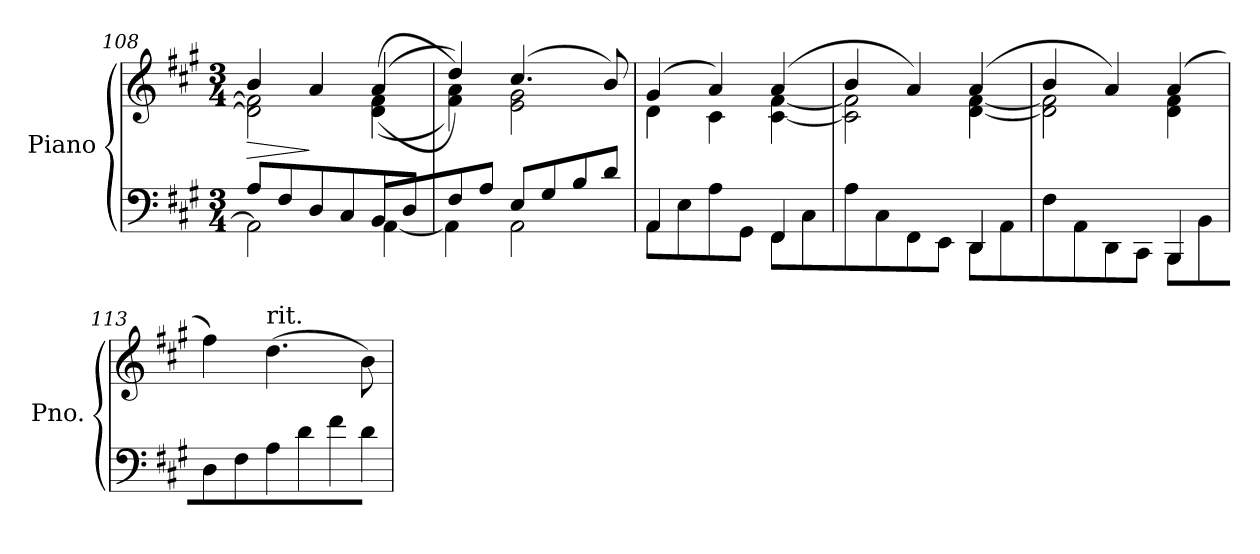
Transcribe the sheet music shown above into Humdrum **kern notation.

**kern	**kern	**dynam
*part1	*part1	*part1
*staff2	*staff1	*staff1/2
*I"Piano	*	*
*I'Pno.	*	*
*clefF4	*clefG2	*
*k[f#c#g#]	*k[f#c#g#]	*
*M3/4	*M3/4	*
=108	=108	=108
*^	*	*
!	!	!	!LO:HP:b
*	*	*^	*
8A/	2AA\]	4b/	2d\] 2f#\]	>
8F#/	.	.	.	.
8D/	.	4a/	.	]
8C#/J	.	.	.	.
8BB/L	[4AA\	(>(>4a/	(<(<4d\ 4f#\	.
8D/	.	.	.	.
=109	=109	=109	=109	=109
8F#/	4AA\]	4dd/))	4f#\ 4a\))	.
8A/J	.	.	.	.
8E/L	2AA\	(>4.cc#/	2e\ 2g#\	.
8G#/	.	.	.	.
8B/	.	.	.	.
8d/J	.	8b/)	.	.
!!LO:LB:g=z	!!
=110	=110	=110	=110	=110
4AA/	8AA\L	(>4g#/	4d\	.
.	8E\	.	.	.
4ryy	8A\	4a/)	4c#\	.
.	8GG#\J	.	.	.
8FF#\L	4FF#/	(>4a/	[4c#\ [4f#\	.
8C#\	.	.	.	.
=111	=111	=111	=111	=111
8A\	2ryy	4b/	2c#\] 2f#\]	.
8C#\	.	.	.	.
8FF#\	.	4a/)	.	.
8EE\J	.	.	.	.
8DD\L	4DD/	(>4a/	[4d\ [4f#\	.
8AA\	.	.	.	.
=112	=112	=112	=112	=112
8F#\	2ryy	4b/	2d\] 2f#\]	.
8AA\	.	.	.	.
8DD\	.	4a/)	.	.
8CC#\J	.	.	.	.
8BBB\L	4BBB/	(>4a/	4d\ 4f#\	.
8BB\	.	.	.	.
*v	*v	*	*	*
*	*v	*v	*
=113	=113	=113
8D\	4ff#\)	.
8F#\	.	.
!	!LO:TX:a:t=rit.	!
8A\	(>4.dd\	.
8d\	.	.
8f#\	.	.
8d\J	8b\)	.
=	=	=
*-	*-	*-
